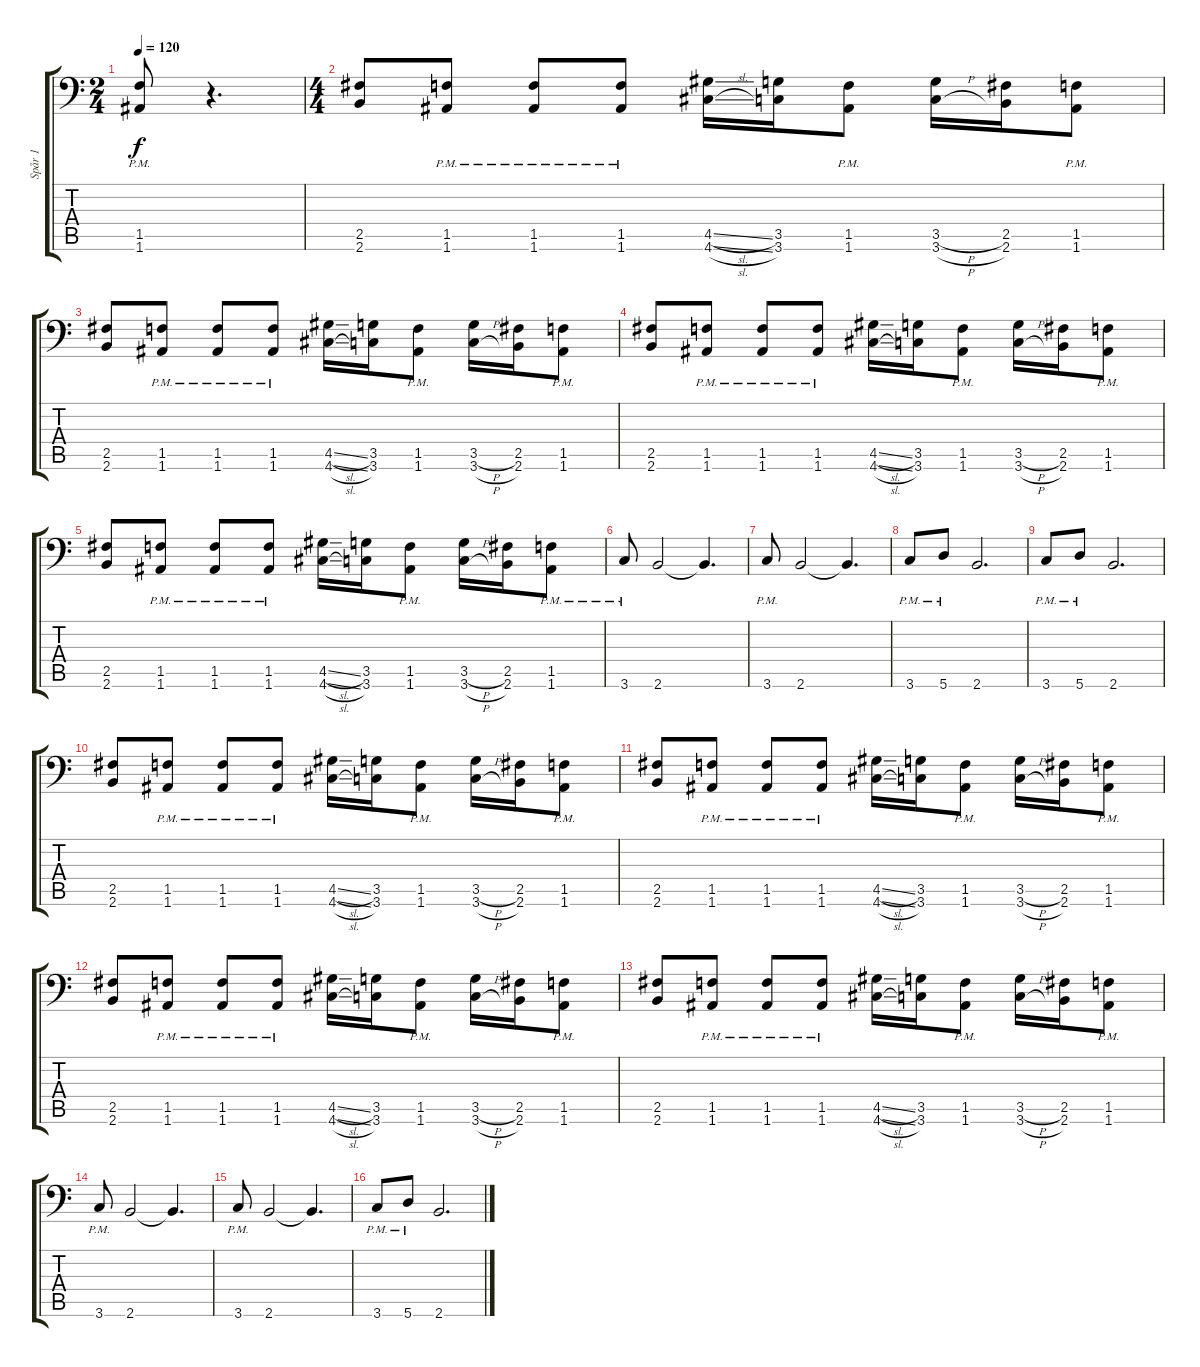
\track ("Spår 1" "Spår 1") {instrument distortionguitar}
\staff {score tabs}
\tuning (B3 Gb3 D3 A2 E2 A1) {hide}
\ts (2 4)
\tempo 120
\clef f4
\ks c
(1.5{pm} 1.6{pm}).8{dy f} r.4{d} |
\ts (4 4)
(2.5 2.6).8 (1.5{pm} 1.6{pm}).8 (1.5{pm} 1.6{pm}).8 (1.5{pm} 1.6{pm}).8 (4.5{sl} 4.6{sl}).16 (3.5 3.6).16 (1.5{pm} 1.6{pm}).8 (3.5{h} 3.6{h}).16 (2.5 2.6).16 (1.5{pm} 1.6{pm}).8 |
(2.5 2.6).8 (1.5{pm} 1.6{pm}).8 (1.5{pm} 1.6{pm}).8 (1.5{pm} 1.6{pm}).8 (4.5{sl} 4.6{sl}).16 (3.5 3.6).16 (1.5{pm} 1.6{pm}).8 (3.5{h} 3.6{h}).16 (2.5 2.6).16 (1.5{pm} 1.6{pm}).8 |
(2.5 2.6).8 (1.5{pm} 1.6{pm}).8 (1.5{pm} 1.6{pm}).8 (1.5{pm} 1.6{pm}).8 (4.5{sl} 4.6{sl}).16 (3.5 3.6).16 (1.5{pm} 1.6{pm}).8 (3.5{h} 3.6{h}).16 (2.5 2.6).16 (1.5{pm} 1.6{pm}).8 |
(2.5 2.6).8 (1.5{pm} 1.6{pm}).8 (1.5{pm} 1.6{pm}).8 (1.5{pm} 1.6{pm}).8 (4.5{sl} 4.6{sl}).16 (3.5 3.6).16 (1.5{pm} 1.6{pm}).8 (3.5{h} 3.6{h}).16 (2.5 2.6).16 (1.5{pm} 1.6{pm}).8 |
3.6{pm}.8 2.6.2 2.6{t}.4{d} |
3.6{pm}.8 2.6.2 2.6{t}.4{d} |
3.6{pm}.8 5.6{pm}.8 2.6.2{d} |
3.6{pm}.8 5.6{pm}.8 2.6.2{d} |
(2.5 2.6).8 (1.5{pm} 1.6{pm}).8 (1.5{pm} 1.6{pm}).8 (1.5{pm} 1.6{pm}).8 (4.5{sl} 4.6{sl}).16 (3.5 3.6).16 (1.5{pm} 1.6{pm}).8 (3.5{h} 3.6{h}).16 (2.5 2.6).16 (1.5{pm} 1.6{pm}).8 |
(2.5 2.6).8 (1.5{pm} 1.6{pm}).8 (1.5{pm} 1.6{pm}).8 (1.5{pm} 1.6{pm}).8 (4.5{sl} 4.6{sl}).16 (3.5 3.6).16 (1.5{pm} 1.6{pm}).8 (3.5{h} 3.6{h}).16 (2.5 2.6).16 (1.5{pm} 1.6{pm}).8 |
(2.5 2.6).8 (1.5{pm} 1.6{pm}).8 (1.5{pm} 1.6{pm}).8 (1.5{pm} 1.6{pm}).8 (4.5{sl} 4.6{sl}).16 (3.5 3.6).16 (1.5{pm} 1.6{pm}).8 (3.5{h} 3.6{h}).16 (2.5 2.6).16 (1.5{pm} 1.6{pm}).8 |
(2.5 2.6).8 (1.5{pm} 1.6{pm}).8 (1.5{pm} 1.6{pm}).8 (1.5{pm} 1.6{pm}).8 (4.5{sl} 4.6{sl}).16 (3.5 3.6).16 (1.5{pm} 1.6{pm}).8 (3.5{h} 3.6{h}).16 (2.5 2.6).16 (1.5{pm} 1.6{pm}).8 |
3.6{pm}.8 2.6.2 2.6{t}.4{d} |
3.6{pm}.8 2.6.2 2.6{t}.4{d} |
3.6{pm}.8 5.6{pm}.8 2.6.2{d}
